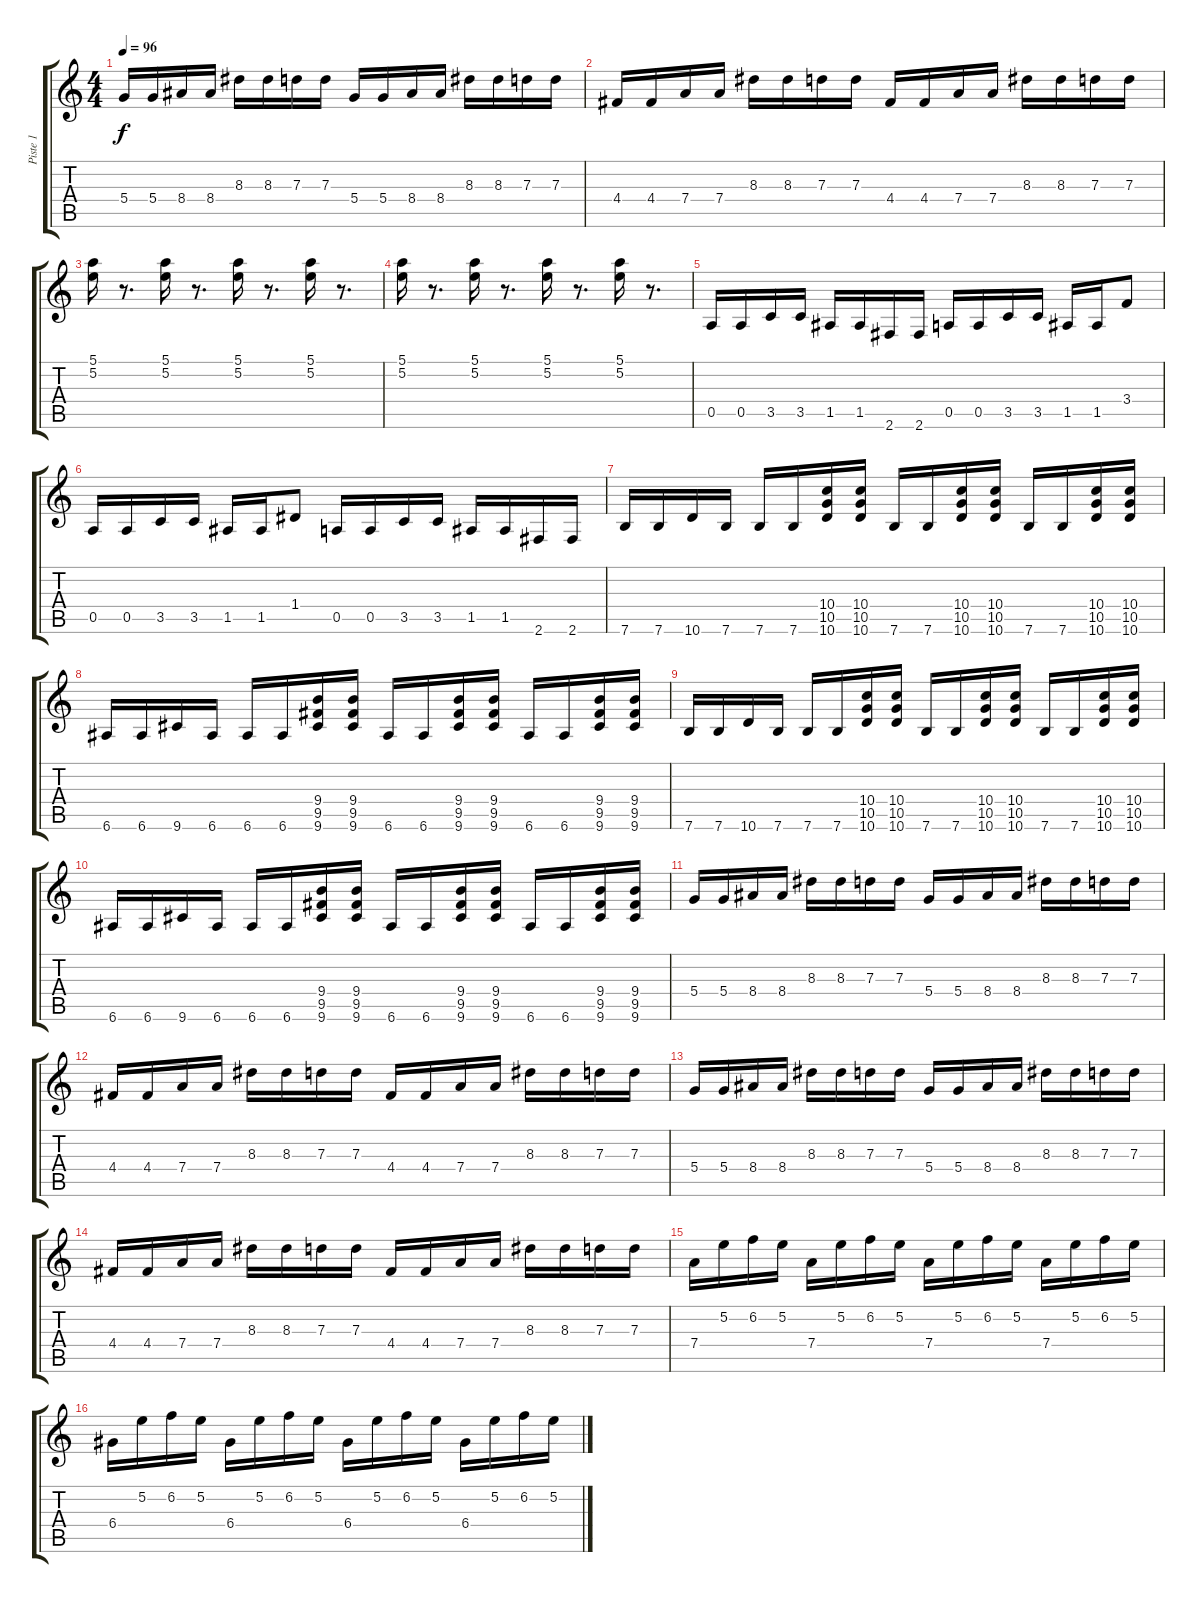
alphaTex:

\track ("Piste 1" "Piste 1") {instrument overdrivenguitar}
\staff {score tabs}
\tuning (E4 B3 G3 D3 A2 E2) {hide}
\ts (4 4)
\tempo 96
\clef g2
\ks c
5.4.16{dy f} 5.4.16 8.4.16 8.4.16 8.3.16 8.3.16 7.3.16 7.3.16 5.4.16 5.4.16 8.4.16 8.4.16 8.3.16 8.3.16 7.3.16 7.3.16 |
4.4.16 4.4.16 7.4.16 7.4.16 8.3.16 8.3.16 7.3.16 7.3.16 4.4.16 4.4.16 7.4.16 7.4.16 8.3.16 8.3.16 7.3.16 7.3.16 |
(5.1 5.2).16 r.8{d} (5.1 5.2).16 r.8{d} (5.1 5.2).16 r.8{d} (5.1 5.2).16 r.8{d} |
(5.1 5.2).16 r.8{d} (5.1 5.2).16 r.8{d} (5.1 5.2).16 r.8{d} (5.1 5.2).16 r.8{d} |
0.5.16 0.5.16 3.5.16 3.5.16 1.5.16 1.5.16 2.6.16 2.6.16 0.5.16 0.5.16 3.5.16 3.5.16 1.5.16 1.5.16 3.4.8 |
0.5.16 0.5.16 3.5.16 3.5.16 1.5.16 1.5.16 1.4.8 0.5.16 0.5.16 3.5.16 3.5.16 1.5.16 1.5.16 2.6.16 2.6.16 |
7.6.16 7.6.16 10.6.16 7.6.16 7.6.16 7.6.16 (10.4 10.5 10.6).16 (10.4 10.5 10.6).16 7.6.16 7.6.16 (10.4 10.5 10.6).16 (10.4 10.5 10.6).16 7.6.16 7.6.16 (10.4 10.5 10.6).16 (10.4 10.5 10.6).16 |
6.6.16 6.6.16 9.6.16 6.6.16 6.6.16 6.6.16 (9.4 9.5 9.6).16 (9.4 9.5 9.6).16 6.6.16 6.6.16 (9.4 9.5 9.6).16 (9.4 9.5 9.6).16 6.6.16 6.6.16 (9.4 9.5 9.6).16 (9.4 9.5 9.6).16 |
7.6.16 7.6.16 10.6.16 7.6.16 7.6.16 7.6.16 (10.4 10.5 10.6).16 (10.4 10.5 10.6).16 7.6.16 7.6.16 (10.4 10.5 10.6).16 (10.4 10.5 10.6).16 7.6.16 7.6.16 (10.4 10.5 10.6).16 (10.4 10.5 10.6).16 |
6.6.16 6.6.16 9.6.16 6.6.16 6.6.16 6.6.16 (9.4 9.5 9.6).16 (9.4 9.5 9.6).16 6.6.16 6.6.16 (9.4 9.5 9.6).16 (9.4 9.5 9.6).16 6.6.16 6.6.16 (9.4 9.5 9.6).16 (9.4 9.5 9.6).16 |
5.4.16 5.4.16 8.4.16 8.4.16 8.3.16 8.3.16 7.3.16 7.3.16 5.4.16 5.4.16 8.4.16 8.4.16 8.3.16 8.3.16 7.3.16 7.3.16 |
4.4.16 4.4.16 7.4.16 7.4.16 8.3.16 8.3.16 7.3.16 7.3.16 4.4.16 4.4.16 7.4.16 7.4.16 8.3.16 8.3.16 7.3.16 7.3.16 |
5.4.16 5.4.16 8.4.16 8.4.16 8.3.16 8.3.16 7.3.16 7.3.16 5.4.16 5.4.16 8.4.16 8.4.16 8.3.16 8.3.16 7.3.16 7.3.16 |
4.4.16 4.4.16 7.4.16 7.4.16 8.3.16 8.3.16 7.3.16 7.3.16 4.4.16 4.4.16 7.4.16 7.4.16 8.3.16 8.3.16 7.3.16 7.3.16 |
7.4.16 5.2.16 6.2.16 5.2.16 7.4.16 5.2.16 6.2.16 5.2.16 7.4.16 5.2.16 6.2.16 5.2.16 7.4.16 5.2.16 6.2.16 5.2.16 |
6.4.16 5.2.16 6.2.16 5.2.16 6.4.16 5.2.16 6.2.16 5.2.16 6.4.16 5.2.16 6.2.16 5.2.16 6.4.16 5.2.16 6.2.16 5.2.16
